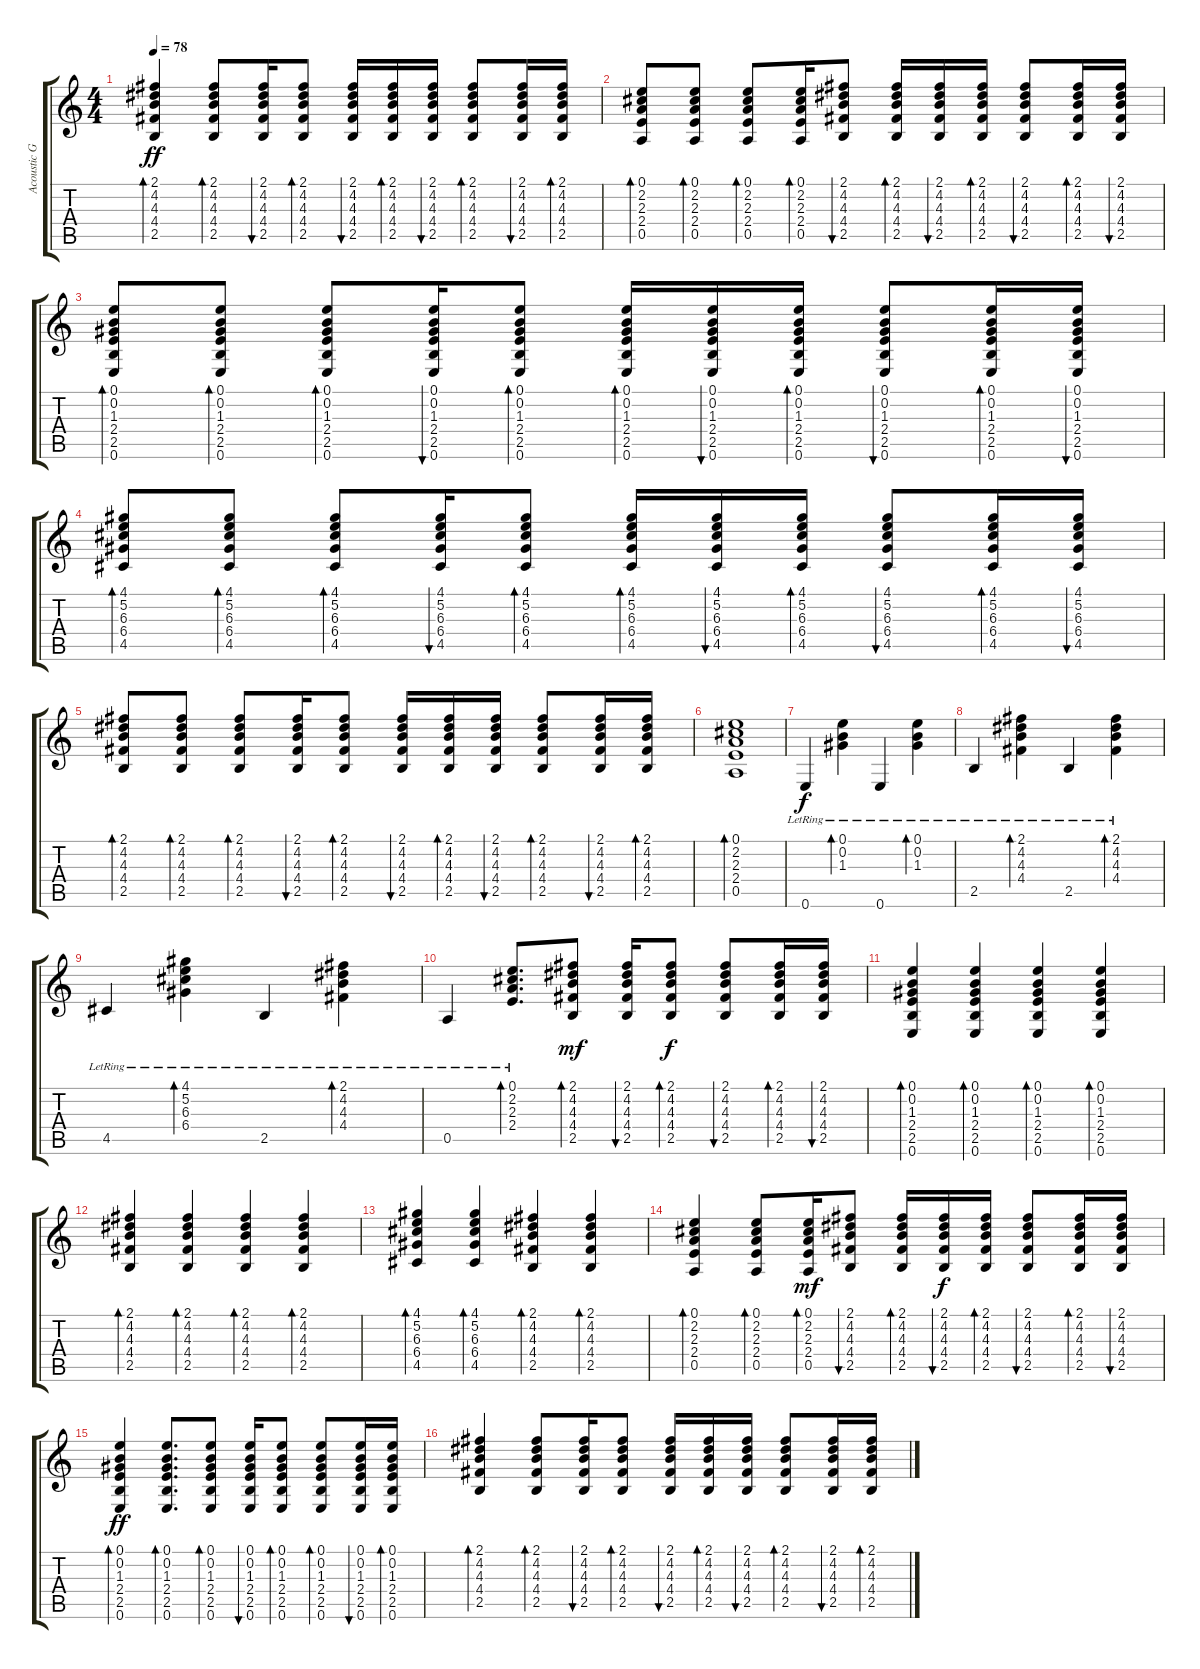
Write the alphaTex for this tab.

\track ("Acoustic Guitar" "Acoustic G") {instrument acousticguitarsteel}
\staff {score tabs}
\tuning (E4 B3 G3 D3 A2 E2) {hide}
\ts (4 4)
\tempo 78
\clef g2
\ks c
(2.1 4.2 4.3 4.4 2.5).4{bd 30 dy ff} (2.1 4.2 4.3 4.4 2.5).8{bd 30} (2.1 4.2 4.3 4.4 2.5).16{bu 30} (2.1 4.2 4.3 4.4 2.5).8{bd 30} (2.1 4.2 4.3 4.4 2.5).16{bu 30} (2.1 4.2 4.3 4.4 2.5).16{bd 30} (2.1 4.2 4.3 4.4 2.5).16{bu 30} (2.1 4.2 4.3 4.4 2.5).8{bd 30} (2.1 4.2 4.3 4.4 2.5).16{bu 30} (2.1 4.2 4.3 4.4 2.5).16{bd 30} |
(0.1 2.2 2.3 2.4 0.5).8{bd 30} (0.1 2.2 2.3 2.4 0.5).8{bd 30} (0.1 2.2 2.3 2.4 0.5).8{bd 30} (0.1 2.2 2.3 2.4 0.5).16{bd 30} (2.1 4.2 4.3 4.4 2.5).8{bu 30} (2.1 4.2 4.3 4.4 2.5).16{bd 30} (2.1 4.2 4.3 4.4 2.5).16{bu 30} (2.1 4.2 4.3 4.4 2.5).16{bd 30} (2.1 4.2 4.3 4.4 2.5).8{bu 30} (2.1 4.2 4.3 4.4 2.5).16{bd 30} (2.1 4.2 4.3 4.4 2.5).16{bu 30} |
(0.1 0.2 1.3 2.4 2.5 0.6).8{bd 30} (0.1 0.2 1.3 2.4 2.5 0.6).8{bd 30} (0.1 0.2 1.3 2.4 2.5 0.6).8{bd 30} (0.1 0.2 1.3 2.4 2.5 0.6).16{bu 30} (0.1 0.2 1.3 2.4 2.5 0.6).8{bd 30} (0.1 0.2 1.3 2.4 2.5 0.6).16{bd 30} (0.1 0.2 1.3 2.4 2.5 0.6).16{bu 30} (0.1 0.2 1.3 2.4 2.5 0.6).16{bd 30} (0.1 0.2 1.3 2.4 2.5 0.6).8{bu 30} (0.1 0.2 1.3 2.4 2.5 0.6).16{bd 30} (0.1 0.2 1.3 2.4 2.5 0.6).16{bu 30} |
(4.1 5.2 6.3 6.4 4.5).8{bd 30} (4.1 5.2 6.3 6.4 4.5).8{bd 30} (4.1 5.2 6.3 6.4 4.5).8{bd 30} (4.1 5.2 6.3 6.4 4.5).16{bu 30} (4.1 5.2 6.3 6.4 4.5).8{bd 30} (4.1 5.2 6.3 6.4 4.5).16{bd 30} (4.1 5.2 6.3 6.4 4.5).16{bu 30} (4.1 5.2 6.3 6.4 4.5).16{bd 30} (4.1 5.2 6.3 6.4 4.5).8{bu 30} (4.1 5.2 6.3 6.4 4.5).16{bd 30} (4.1 5.2 6.3 6.4 4.5).16{bu 30} |
(2.1 4.2 4.3 4.4 2.5).8{bd 30} (2.1 4.2 4.3 4.4 2.5).8{bd 30} (2.1 4.2 4.3 4.4 2.5).8{bd 30} (2.1 4.2 4.3 4.4 2.5).16{bu 30} (2.1 4.2 4.3 4.4 2.5).8{bd 30} (2.1 4.2 4.3 4.4 2.5).16{bu 30} (2.1 4.2 4.3 4.4 2.5).16{bd 30} (2.1 4.2 4.3 4.4 2.5).16{bu 30} (2.1 4.2 4.3 4.4 2.5).8{bd 30} (2.1 4.2 4.3 4.4 2.5).16{bu 30} (2.1 4.2 4.3 4.4 2.5).16{bd 30} |
(0.1 2.2 2.3 2.4 0.5).1{bd 30} |
0.6{lr}.4{dy f} (0.1{lr} 0.2{lr} 1.3{lr}).4{bd 30} 0.6{lr}.4 (0.1{lr} 0.2{lr} 1.3{lr}).4{bd 30} |
2.5{lr}.4 (2.1{lr} 4.2{lr} 4.3{lr} 4.4{lr}).4{bd 30} 2.5{lr}.4 (2.1{lr} 4.2{lr} 4.3{lr} 4.4{lr}).4{bd 30} |
4.5{lr}.4 (4.1{lr} 5.2{lr} 6.3{lr} 6.4{lr}).4{bd 30} 2.5{lr}.4 (2.1{lr} 4.2{lr} 4.3{lr} 4.4{lr}).4{bd 30} |
0.5{lr}.4 (0.1{lr} 2.2{lr} 2.3{lr} 2.4{lr}).8{d bd 30} (2.1 4.2 4.3 4.4 2.5).8{bd 30 dy mf} (2.1 4.2 4.3 4.4 2.5).16{bu 30} (2.1 4.2 4.3 4.4 2.5).8{bd 30 dy f} (2.1 4.2 4.3 4.4 2.5).8{bu 30} (2.1 4.2 4.3 4.4 2.5).16{bd 30} (2.1 4.2 4.3 4.4 2.5).16{bu 30} |
(0.1 0.2 1.3 2.4 2.5 0.6).4{bd 30} (0.1 0.2 1.3 2.4 2.5 0.6).4{bd 30} (0.1 0.2 1.3 2.4 2.5 0.6).4{bd 30} (0.1 0.2 1.3 2.4 2.5 0.6).4{bd 30} |
(2.1 4.2 4.3 4.4 2.5).4{bd 30} (2.1 4.2 4.3 4.4 2.5).4{bd 30} (2.1 4.2 4.3 4.4 2.5).4{bd 30} (2.1 4.2 4.3 4.4 2.5).4{bd 30} |
(4.1 5.2 6.3 6.4 4.5).4{bd 30} (4.1 5.2 6.3 6.4 4.5).4{bd 30} (2.1 4.2 4.3 4.4 2.5).4{bd 30} (2.1 4.2 4.3 4.4 2.5).4{bd 30} |
(0.1 2.2 2.3 2.4 0.5).4{bd 30} (0.1 2.2 2.3 2.4 0.5).8{bd 30} (0.1 2.2 2.3 2.4 0.5).16{bd 30 dy mf} (2.1 4.2 4.3 4.4 2.5).8{bu 30} (2.1 4.2 4.3 4.4 2.5).16{bd 30} (2.1 4.2 4.3 4.4 2.5).16{bu 30 dy f} (2.1 4.2 4.3 4.4 2.5).16{bd 30} (2.1 4.2 4.3 4.4 2.5).8{bu 30} (2.1 4.2 4.3 4.4 2.5).16{bd 30} (2.1 4.2 4.3 4.4 2.5).16{bu 30} |
(0.1 0.2 1.3 2.4 2.5 0.6).4{bd 30 dy ff} (0.1 0.2 1.3 2.4 2.5 0.6).8{d bd 30} (0.1 0.2 1.3 2.4 2.5 0.6).8{bd 30} (0.1 0.2 1.3 2.4 2.5 0.6).16{bu 30} (0.1 0.2 1.3 2.4 2.5 0.6).8{bd 30} (0.1 0.2 1.3 2.4 2.5 0.6).8{bd 30} (0.1 0.2 1.3 2.4 2.5 0.6).16{bu 30} (0.1 0.2 1.3 2.4 2.5 0.6).16{bd 30} |
(2.1 4.2 4.3 4.4 2.5).4{bd 30} (2.1 4.2 4.3 4.4 2.5).8{bd 30} (2.1 4.2 4.3 4.4 2.5).16{bu 30} (2.1 4.2 4.3 4.4 2.5).8{bd 30} (2.1 4.2 4.3 4.4 2.5).16{bu 30} (2.1 4.2 4.3 4.4 2.5).16{bd 30} (2.1 4.2 4.3 4.4 2.5).16{bu 30} (2.1 4.2 4.3 4.4 2.5).8{bd 30} (2.1 4.2 4.3 4.4 2.5).16{bu 30} (2.1 4.2 4.3 4.4 2.5).16{bd 30}
